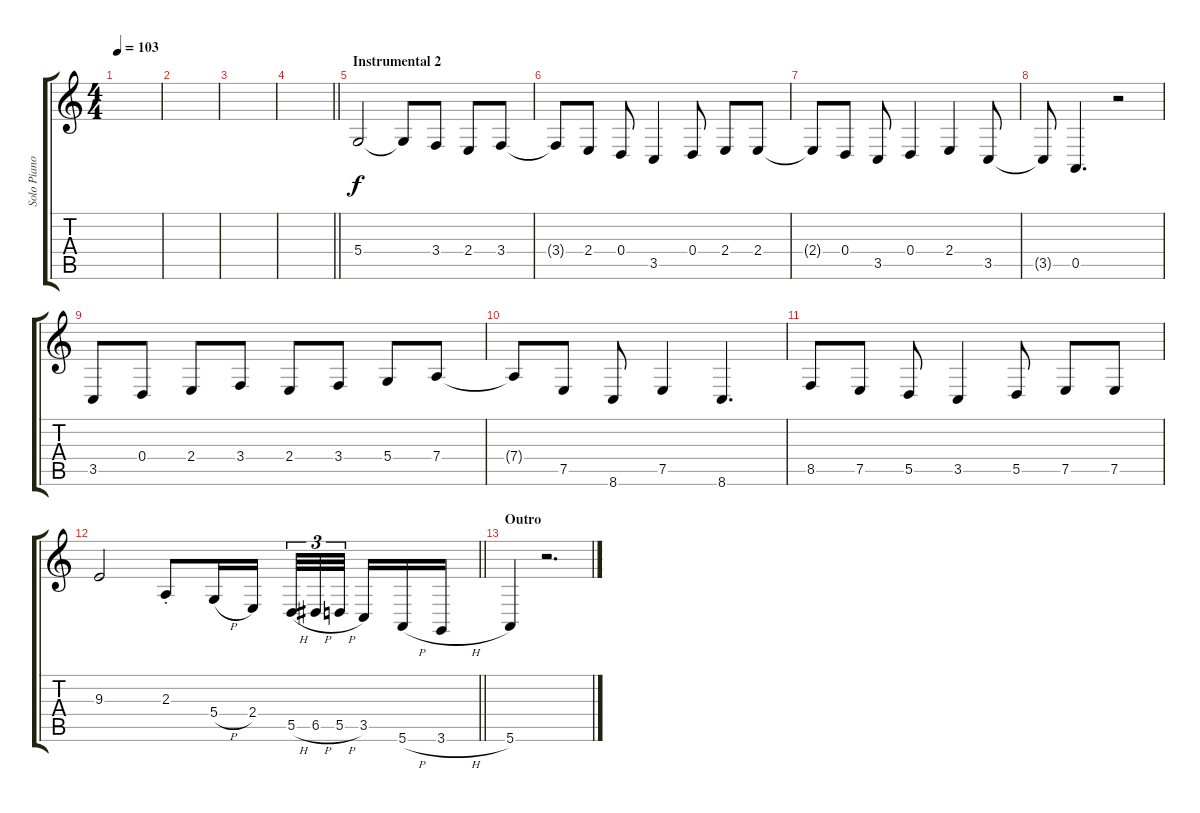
\track ("Solo Piano " "Solo Piano") {instrument electricgrandpiano}
\staff {score tabs}
\tuning (E4 B3 G3 D3 A2 E2) {hide}
\ts (4 4)
\tempo 103
\clef g2
\ks c
|
|
|
\barLineRight lightlight
|
\section ("" "Instrumental 2")
5.4.2 5.4{t}.8 3.4.8 2.4.8 3.4.8 |
3.4{t}.8 2.4.8 0.4.8 3.5.4 0.4.8 2.4.8 2.4.8 |
2.4{t}.8 0.4.8 3.5.8 0.4.4 2.4.4 3.5.8 |
3.5{t}.8 0.5.4{d} r.2 |
3.5.8 0.4.8 2.4.8 3.4.8 2.4.8 3.4.8 5.4.8 7.4.8 |
7.4{t}.8 7.5.8 8.6.8 7.5.4 8.6.4{d} |
8.5.8 7.5.8 5.5.8 3.5.4 5.5.8 7.5.8 7.5.8 |
\barLineRight lightlight
9.3.2 2.3{st}.8 5.4{h}.16 2.4.16 5.5{h}.32{tu (3 2)} 6.5{h}.32{tu (3 2)} 5.5{h}.32{tu (3 2) beam splitsecondary} 3.5.16 5.6{h}.16 3.6{h}.16 |
\section ("" "Outro")
5.6.4 r.2{d}
